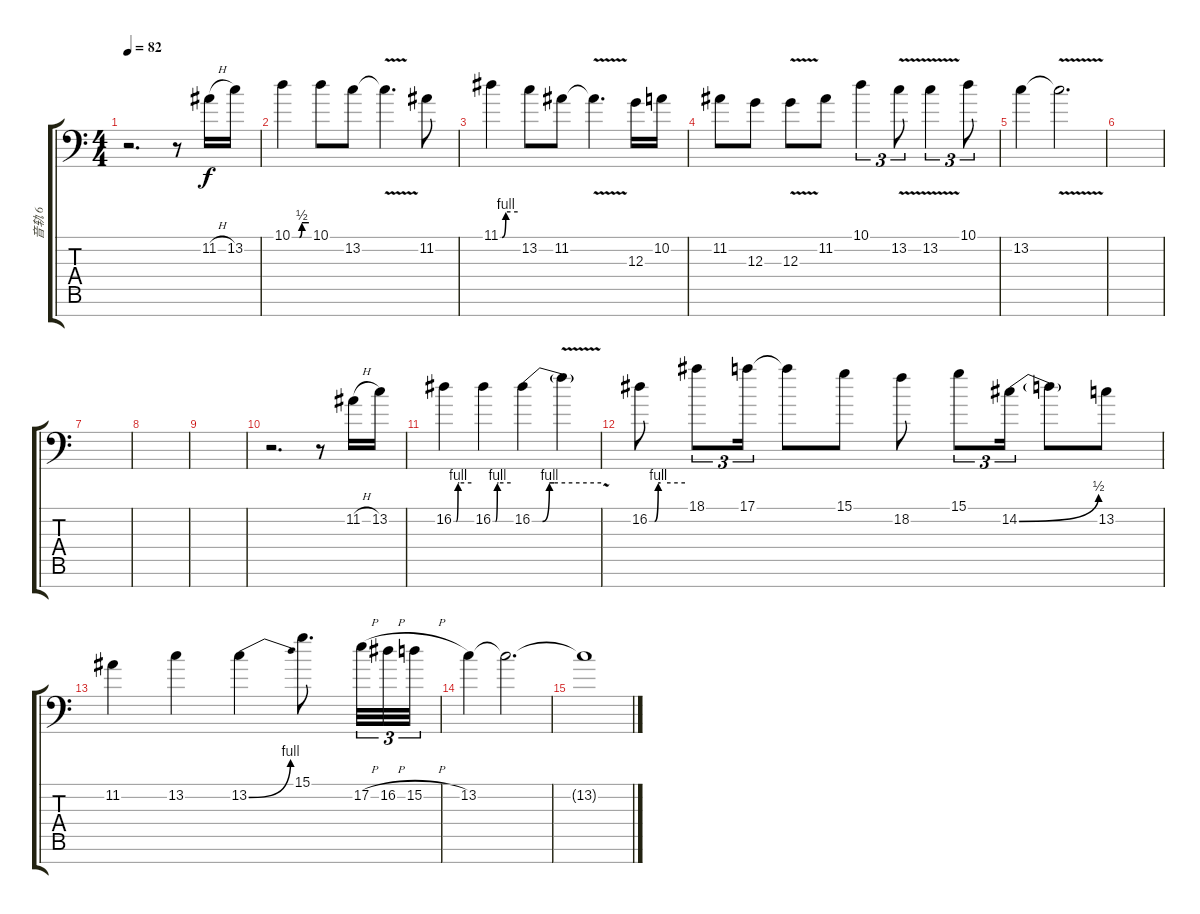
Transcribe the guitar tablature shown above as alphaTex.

\track ("音轨 6" "音轨 6") {instrument sopranosax}
\staff {score tabs}
\tuning (E4 B3 G3 D3 A2 E2 C-1) {hide}
\ts (4 4)
\tempo 82
\clef f4
\ks c
r.2{d dy f} r.8 11.2{h}.16{volume 13} 13.2.16 |
10.1{be (custom 0 0 26 0 35 2 60 2)}.4 10.1.8 13.2.8 13.2{v t}.4{d} 11.2.8 |
11.1{be (custom 0 0 6 0 19 4 60 4)}.4 13.2.8 11.2.8 11.2{v t}.4{d} 12.3.16 10.2.16 |
11.2.8 12.3.8 12.3{v}.8 11.2.8 10.1.4{tu (3 2)} 13.2{v}.8{tu (3 2)} 13.2{v}.4{tu (3 2)} 10.1.8{tu (3 2)} |
13.2.4 13.2{v t}.2{d volume 0} |
|
|
|
|
r.2{d} r.8 11.2{h}.16{volume 13} 13.2.16 |
16.2{be (custom 0 0 9 0 15 4 19 4 60 4)}.4 16.2{be (custom 0 0 9 0 15 4 19 4 60 4)}.4 16.2{be (custom 0 0 9 0 15 4 19 4 60 4)}.4 16.2{v t}.4 |
16.2{be (custom 0 0 9 0 15 4 19 4 60 4)}.8 18.1.8{tu (3 2)} 17.1.16{tu (3 2)} 17.1{t}.8 15.1.8 18.2.8 15.1.8{tu (3 2)} 14.2{be (bend 0 0 60 2)}.16{tu (3 2)} 14.2{t}.8 13.2.8 |
11.2.4 13.2.4 13.2{be (bend 0 0 60 4)}.4 15.1.8{d} 17.2{h}.32{tu (3 2)} 16.2{h}.32{tu (3 2)} 15.2{h}.32{tu (3 2)} |
13.2.4 13.2{t}.2{d volume 0} |
13.2{t}.1
